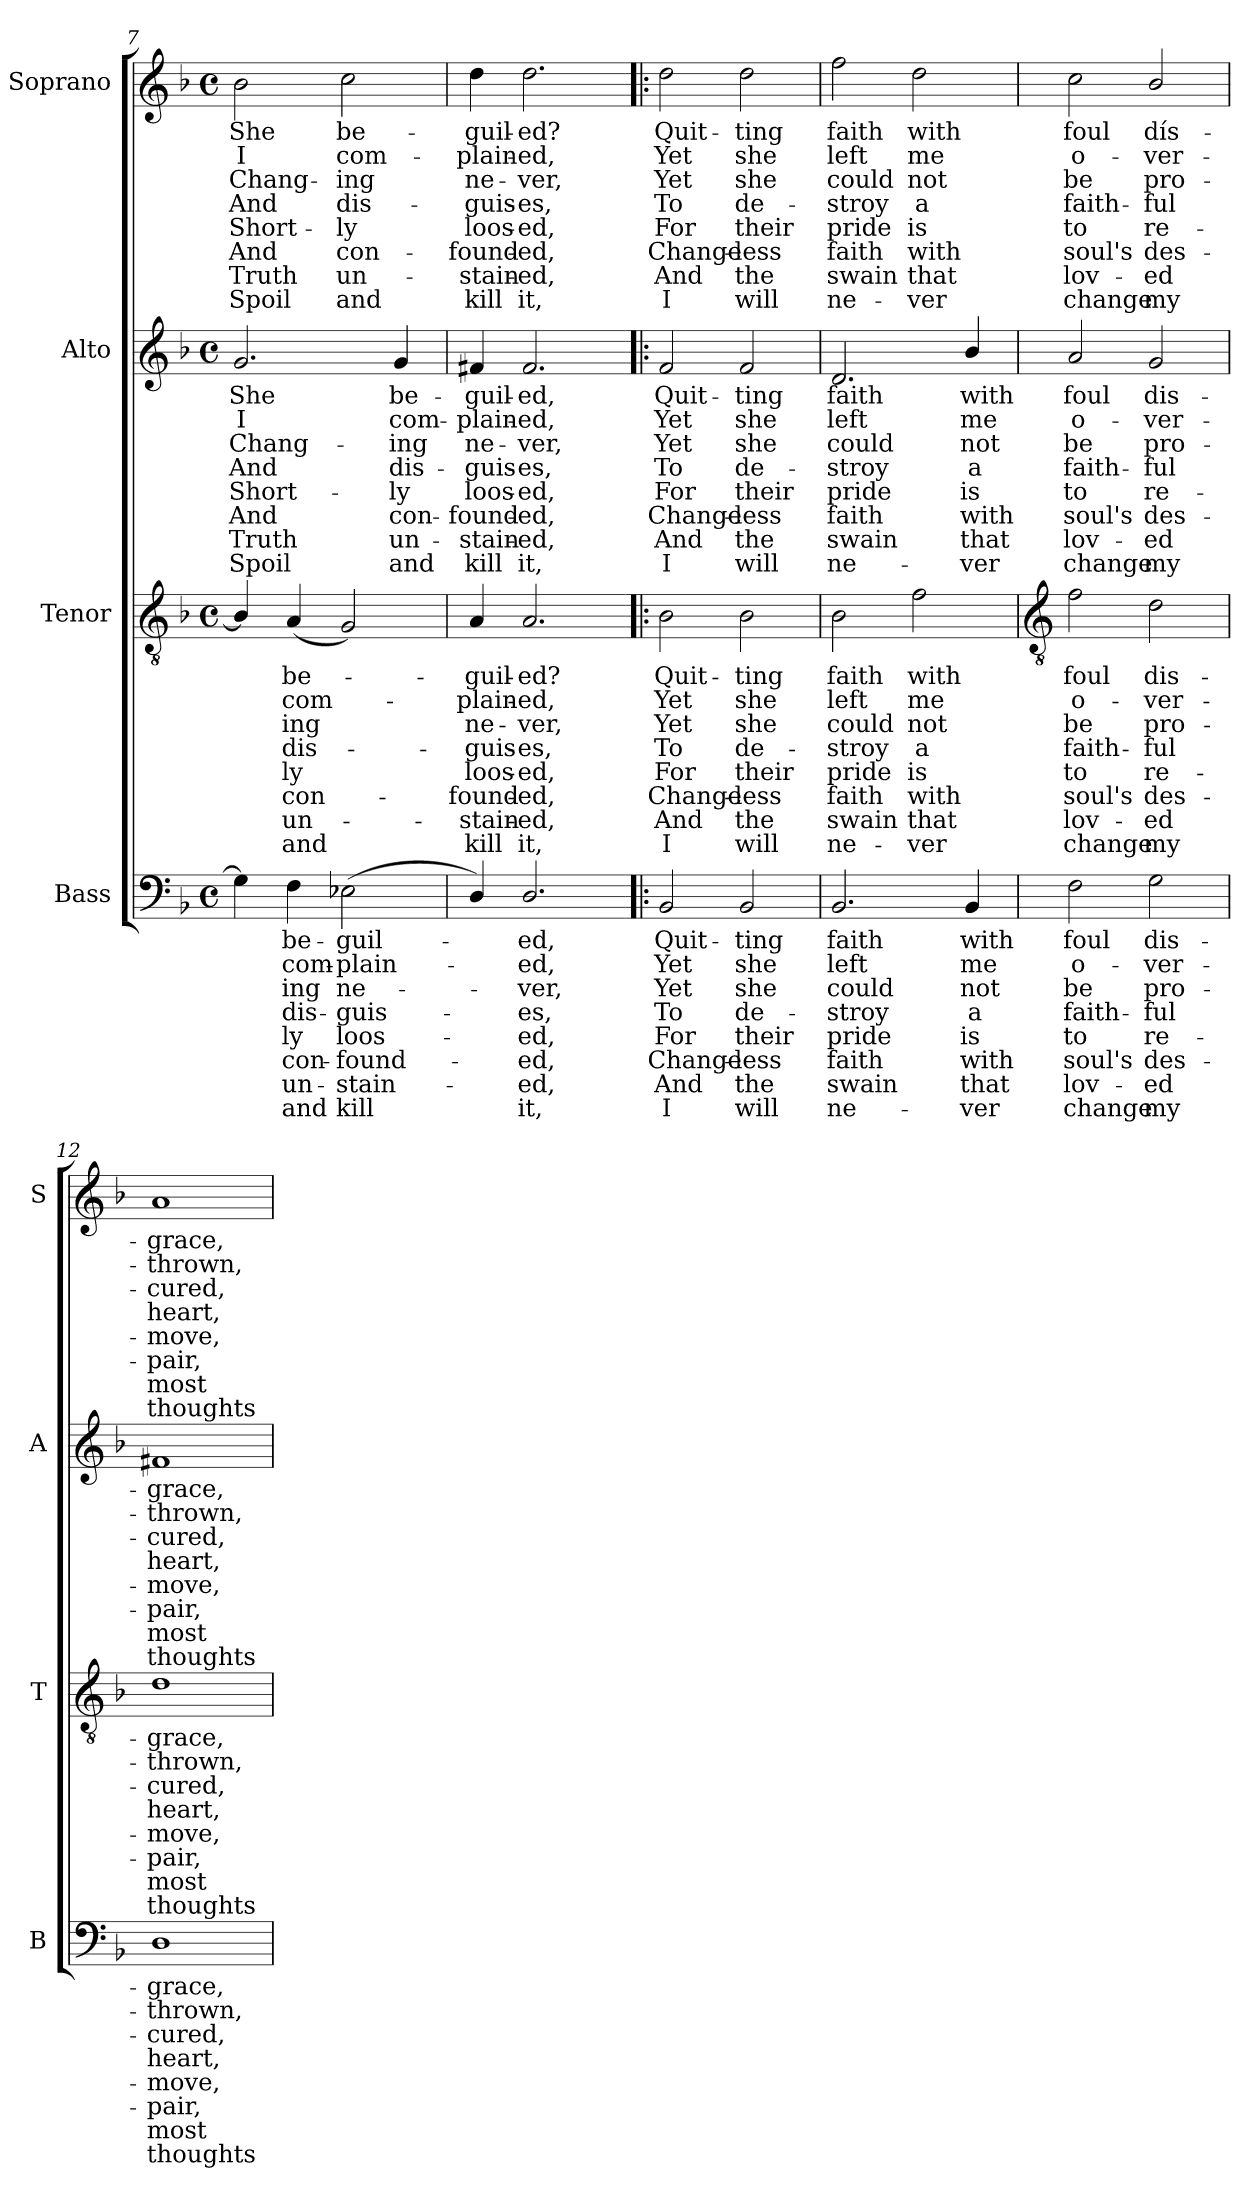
**kern	**text	**text	**text	**text	**text	**text	**text	**text	**kern	**text	**text	**text	**text	**text	**text	**text	**text	**kern	**text	**text	**text	**text	**text	**text	**text	**text	**kern	**text	**text	**text	**text	**text	**text	**text	**text
*part4	*part4	*part4	*part4	*part4	*part4	*part4	*part4	*part4	*part3	*part3	*part3	*part3	*part3	*part3	*part3	*part3	*part3	*part2	*part2	*part2	*part2	*part2	*part2	*part2	*part2	*part2	*part1	*part1	*part1	*part1	*part1	*part1	*part1	*part1	*part1
*staff4	*staff4	*staff4	*staff4	*staff4	*staff4	*staff4	*staff4	*staff4	*staff3	*staff3	*staff3	*staff3	*staff3	*staff3	*staff3	*staff3	*staff3	*staff2	*staff2	*staff2	*staff2	*staff2	*staff2	*staff2	*staff2	*staff2	*staff1	*staff1	*staff1	*staff1	*staff1	*staff1	*staff1	*staff1	*staff1
*I"Bass	*	*	*	*	*	*	*	*	*I"Tenor	*	*	*	*	*	*	*	*	*I"Alto	*	*	*	*	*	*	*	*	*I"Soprano	*	*	*	*	*	*	*	*
*I'B	*	*	*	*	*	*	*	*	*I'T	*	*	*	*	*	*	*	*	*I'A	*	*	*	*	*	*	*	*	*I'S	*	*	*	*	*	*	*	*
*clefF4	*	*	*	*	*	*	*	*	*clefGv2	*	*	*	*	*	*	*	*	*clefG2	*	*	*	*	*	*	*	*	*clefG2	*	*	*	*	*	*	*	*
*k[b-]	*	*	*	*	*	*	*	*	*k[b-]	*	*	*	*	*	*	*	*	*k[b-]	*	*	*	*	*	*	*	*	*k[b-]	*	*	*	*	*	*	*	*
*F:	*	*	*	*	*	*	*	*	*F:	*	*	*	*	*	*	*	*	*F:	*	*	*	*	*	*	*	*	*F:	*	*	*	*	*	*	*	*
*M4/4	*	*	*	*	*	*	*	*	*M4/4	*	*	*	*	*	*	*	*	*M4/4	*	*	*	*	*	*	*	*	*M4/4	*	*	*	*	*	*	*	*
*met(c)	*	*	*	*	*	*	*	*	*met(c)	*	*	*	*	*	*	*	*	*met(c)	*	*	*	*	*	*	*	*	*met(c)	*	*	*	*	*	*	*	*
=7	=7	=7	=7	=7	=7	=7	=7	=7	=7	=7	=7	=7	=7	=7	=7	=7	=7	=7	=7	=7	=7	=7	=7	=7	=7	=7	=7	=7	=7	=7	=7	=7	=7	=7	=7
!	!	!	!	!	!	!	!	!	!	!	!	!	!	!	!	!	!	!	!LO:LY:b	!LO:LY:b	!LO:LY:b	!LO:LY:b	!LO:LY:b	!LO:LY:b	!LO:LY:b	!LO:LY:b	!	!LO:LY:b	!LO:LY:b	!LO:LY:b	!LO:LY:b	!LO:LY:b	!LO:LY:b	!LO:LY:b	!LO:LY:b
4G]	.	.	.	.	.	.	.	.	4B-/]	.	.	.	.	.	.	.	.	2.g	She	I	Chang-	-And	Short-	-And	Truth	Spoil	2b-	She	I	Chang-	-And	Short-	-And	Truth	Spoil
!	!LO:LY:b	!LO:LY:b	!LO:LY:b	!LO:LY:b	!LO:LY:b	!LO:LY:b	!LO:LY:b	!LO:LY:b	!	!LO:LY:b	!LO:LY:b	!LO:LY:b	!LO:LY:b	!LO:LY:b	!LO:LY:b	!LO:LY:b	!LO:LY:b	!	!	!	!	!	!	!	!	!	!	!	!	!	!	!	!	!	!
4F	be-	-com-	-ing	dis-	-ly	con-	-un-	-and	(<4A	be-	-com-	-ing	dis-	-ly	con-	-un-	-and	.	.	.	.	.	.	.	.	.	.	.	.	.	.	.	.	.	.
!	!LO:LY:b	!LO:LY:b	!LO:LY:b	!LO:LY:b	!LO:LY:b	!LO:LY:b	!LO:LY:b	!LO:LY:b	!	!	!	!	!	!	!	!	!	!	!	!	!	!	!	!	!	!	!	!LO:LY:b	!LO:LY:b	!LO:LY:b	!LO:LY:b	!LO:LY:b	!LO:LY:b	!LO:LY:b	!LO:LY:b
(<2E-X	guil-	plain-	ne-	guis-	-loos-	found-	stain-	-kill	2G)	.	.	.	.	.	.	.	.	.	.	.	.	.	.	.	.	.	2cc	be-	-com-	-ing	dis-	-ly	con-	-un-	-and
!	!	!	!	!	!	!	!	!	!	!	!	!	!	!	!	!	!	!	!LO:LY:b	!LO:LY:b	!LO:LY:b	!LO:LY:b	!LO:LY:b	!LO:LY:b	!LO:LY:b	!LO:LY:b	!	!	!	!	!	!	!	!	!
.	.	.	.	.	.	.	.	.	.	.	.	.	.	.	.	.	.	4g	be-	-com-	-ing	dis-	-ly	con-	-un-	-and	.	.	.	.	.	.	.	.	.
=8	=8	=8	=8	=8	=8	=8	=8	=8	=8	=8	=8	=8	=8	=8	=8	=8	=8	=8	=8	=8	=8	=8	=8	=8	=8	=8	=8	=8	=8	=8	=8	=8	=8	=8	=8
!	!	!	!	!	!	!	!	!	!	!LO:LY:b	!LO:LY:b	!LO:LY:b	!LO:LY:b	!LO:LY:b	!LO:LY:b	!LO:LY:b	!LO:LY:b	!	!LO:LY:b	!LO:LY:b	!LO:LY:b	!LO:LY:b	!LO:LY:b	!LO:LY:b	!LO:LY:b	!LO:LY:b	!	!LO:LY:b	!LO:LY:b	!LO:LY:b	!LO:LY:b	!LO:LY:b	!LO:LY:b	!LO:LY:b	!LO:LY:b
4D/)	.	.	.	.	.	.	.	.	4A	guil-	-plain-	-ne-	-guis-	-loos-	-found-	-stain-	-kill	4f#X	guil-	-plain-	-ne-	-guis-	-loos-	-found-	-stain-	-kill	4dd	guil-	-plain-	-ne-	-guis-	-loos-	-found-	-stain-	-kill
!	!LO:LY:b	!LO:LY:b	!LO:LY:b	!LO:LY:b	!LO:LY:b	!LO:LY:b	!LO:LY:b	!LO:LY:b	!	!LO:LY:b	!LO:LY:b	!LO:LY:b	!LO:LY:b	!LO:LY:b	!LO:LY:b	!LO:LY:b	!LO:LY:b	!	!LO:LY:b	!LO:LY:b	!LO:LY:b	!LO:LY:b	!LO:LY:b	!LO:LY:b	!LO:LY:b	!LO:LY:b	!	!LO:LY:b	!LO:LY:b	!LO:LY:b	!LO:LY:b	!LO:LY:b	!LO:LY:b	!LO:LY:b	!LO:LY:b
2.D/	ed,	ed,	ver,	es,	ed,	ed,	ed,	it,	2.A	ed?	ed,	ver,	es,	ed,	ed,	ed,	it,	2.f#	ed,	ed,	ver,	es,	ed,	ed,	ed,	it,	2.dd	ed?	ed,	ver,	es,	ed,	ed,	ed,	it,
=9!|:	=9!|:	=9!|:	=9!|:	=9!|:	=9!|:	=9!|:	=9!|:	=9!|:	=9!|:	=9!|:	=9!|:	=9!|:	=9!|:	=9!|:	=9!|:	=9!|:	=9!|:	=9!|:	=9!|:	=9!|:	=9!|:	=9!|:	=9!|:	=9!|:	=9!|:	=9!|:	=9!|:	=9!|:	=9!|:	=9!|:	=9!|:	=9!|:	=9!|:	=9!|:	=9!|:
!	!LO:LY:b	!LO:LY:b	!LO:LY:b	!LO:LY:b	!LO:LY:b	!LO:LY:b	!LO:LY:b	!LO:LY:b	!	!LO:LY:b	!LO:LY:b	!LO:LY:b	!LO:LY:b	!LO:LY:b	!LO:LY:b	!LO:LY:b	!LO:LY:b	!	!LO:LY:b	!LO:LY:b	!LO:LY:b	!LO:LY:b	!LO:LY:b	!LO:LY:b	!LO:LY:b	!LO:LY:b	!	!LO:LY:b	!LO:LY:b	!LO:LY:b	!LO:LY:b	!LO:LY:b	!LO:LY:b	!LO:LY:b	!LO:LY:b
2BB-	Quit-	-Yet	Yet	To	For	Change-	-And	I	2B-	Quit-	-Yet	Yet	To	For	Change-	-And	I	2f	Quit-	-Yet	Yet	To	For	Change-	-And	I	2dd	Quit-	-Yet	Yet	To	For	Change-	-And	I
!	!LO:LY:b	!LO:LY:b	!LO:LY:b	!LO:LY:b	!LO:LY:b	!LO:LY:b	!LO:LY:b	!LO:LY:b	!	!LO:LY:b	!LO:LY:b	!LO:LY:b	!LO:LY:b	!LO:LY:b	!LO:LY:b	!LO:LY:b	!LO:LY:b	!	!LO:LY:b	!LO:LY:b	!LO:LY:b	!LO:LY:b	!LO:LY:b	!LO:LY:b	!LO:LY:b	!LO:LY:b	!	!LO:LY:b	!LO:LY:b	!LO:LY:b	!LO:LY:b	!LO:LY:b	!LO:LY:b	!LO:LY:b	!LO:LY:b
2BB-	ting	she	she	de-	-their	less	the	will	2B-	ting	she	she	de-	-their	less	the	will	2f	ting	she	she	de-	-their	less	the	will	2dd	ting	she	she	de-	-their	less	the	will
=10	=10	=10	=10	=10	=10	=10	=10	=10	=10	=10	=10	=10	=10	=10	=10	=10	=10	=10	=10	=10	=10	=10	=10	=10	=10	=10	=10	=10	=10	=10	=10	=10	=10	=10	=10
!	!LO:LY:b	!LO:LY:b	!LO:LY:b	!LO:LY:b	!LO:LY:b	!LO:LY:b	!LO:LY:b	!LO:LY:b	!	!LO:LY:b	!LO:LY:b	!LO:LY:b	!LO:LY:b	!LO:LY:b	!LO:LY:b	!LO:LY:b	!LO:LY:b	!	!LO:LY:b	!LO:LY:b	!LO:LY:b	!LO:LY:b	!LO:LY:b	!LO:LY:b	!LO:LY:b	!LO:LY:b	!	!LO:LY:b	!LO:LY:b	!LO:LY:b	!LO:LY:b	!LO:LY:b	!LO:LY:b	!LO:LY:b	!LO:LY:b
2.BB-	faith	left	could	stroy	pride	faith	swain	ne-	2B-	faith	left	could	stroy	pride	faith	swain	ne-	2.d	faith	left	could	stroy	pride	faith	swain	ne-	2ff	faith	left	could	stroy	pride	faith	swain	ne-
!	!	!	!	!	!	!	!	!	!	!LO:LY:b	!LO:LY:b	!LO:LY:b	!LO:LY:b	!LO:LY:b	!LO:LY:b	!LO:LY:b	!LO:LY:b	!	!	!	!	!	!	!	!	!	!	!LO:LY:b	!LO:LY:b	!LO:LY:b	!LO:LY:b	!LO:LY:b	!LO:LY:b	!LO:LY:b	!LO:LY:b
.	.	.	.	.	.	.	.	.	2f	-with	me	not	a	is	with	that	ver	.	.	.	.	.	.	.	.	.	2dd	-with	me	not	a	is	with	that	ver
!	!LO:LY:b	!LO:LY:b	!LO:LY:b	!LO:LY:b	!LO:LY:b	!LO:LY:b	!LO:LY:b	!LO:LY:b	!	!	!	!	!	!	!	!	!	!	!LO:LY:b	!LO:LY:b	!LO:LY:b	!LO:LY:b	!LO:LY:b	!LO:LY:b	!LO:LY:b	!LO:LY:b	!	!	!	!	!	!	!	!	!
4BB-	-with	me	not	a	is	with	that	ver	.	.	.	.	.	.	.	.	.	4b-/	-with	me	not	a	is	with	that	ver	.	.	.	.	.	.	.	.	.
!!LO:LB:g=z
=11	=11	=11	=11	=11	=11	=11	=11	=11	=11	=11	=11	=11	=11	=11	=11	=11	=11	=11	=11	=11	=11	=11	=11	=11	=11	=11	=11	=11	=11	=11	=11	=11	=11	=11	=11
*	*	*	*	*	*	*	*	*	*clefGv2	*	*	*	*	*	*	*	*	*	*	*	*	*	*	*	*	*	*	*	*	*	*	*	*	*	*
!	!LO:LY:b	!LO:LY:b	!LO:LY:b	!LO:LY:b	!LO:LY:b	!LO:LY:b	!LO:LY:b	!LO:LY:b	!	!LO:LY:b	!LO:LY:b	!LO:LY:b	!LO:LY:b	!LO:LY:b	!LO:LY:b	!LO:LY:b	!LO:LY:b	!	!LO:LY:b	!LO:LY:b	!LO:LY:b	!LO:LY:b	!LO:LY:b	!LO:LY:b	!LO:LY:b	!LO:LY:b	!	!LO:LY:b	!LO:LY:b	!LO:LY:b	!LO:LY:b	!LO:LY:b	!LO:LY:b	!LO:LY:b	!LO:LY:b
2F	foul	o-	-be	faith-	-to	soul's	lov-	-change	2f	foul	o-	-be	faith-	-to	soul's	lov-	-change	2a	foul	o-	-be	faith-	-to	soul's	lov-	-change	2cc	foul	o-	-be	faith-	-to	soul's	lov-	-change
!	!LO:LY:b	!LO:LY:b	!LO:LY:b	!LO:LY:b	!LO:LY:b	!LO:LY:b	!LO:LY:b	!LO:LY:b	!	!LO:LY:b	!LO:LY:b	!LO:LY:b	!LO:LY:b	!LO:LY:b	!LO:LY:b	!LO:LY:b	!LO:LY:b	!	!LO:LY:b	!LO:LY:b	!LO:LY:b	!LO:LY:b	!LO:LY:b	!LO:LY:b	!LO:LY:b	!LO:LY:b	!	!LO:LY:b	!LO:LY:b	!LO:LY:b	!LO:LY:b	!LO:LY:b	!LO:LY:b	!LO:LY:b	!LO:LY:b
2G	dis-	-ver-	-pro-	-ful	re-	-des-	-ed	my	2d	dis-	-ver-	-pro-	-ful	re-	-des-	-ed	my	2g	dis-	-ver-	-pro-	-ful	re-	-des-	-ed	my	2b-/	dís-	-ver-	-pro-	-ful	re-	-des-	-ed	my
=12	=12	=12	=12	=12	=12	=12	=12	=12	=12	=12	=12	=12	=12	=12	=12	=12	=12	=12	=12	=12	=12	=12	=12	=12	=12	=12	=12	=12	=12	=12	=12	=12	=12	=12	=12
!	!LO:LY:b	!LO:LY:b	!LO:LY:b	!LO:LY:b	!LO:LY:b	!LO:LY:b	!LO:LY:b	!LO:LY:b	!	!LO:LY:b	!LO:LY:b	!LO:LY:b	!LO:LY:b	!LO:LY:b	!LO:LY:b	!LO:LY:b	!LO:LY:b	!	!LO:LY:b	!LO:LY:b	!LO:LY:b	!LO:LY:b	!LO:LY:b	!LO:LY:b	!LO:LY:b	!LO:LY:b	!	!LO:LY:b	!LO:LY:b	!LO:LY:b	!LO:LY:b	!LO:LY:b	!LO:LY:b	!LO:LY:b	!LO:LY:b
1D	grace,	thrown,	cured,	heart,	move,	pair,	most	thoughts	1d	grace,	thrown,	cured,	heart,	move,	pair,	most	thoughts	1f#X	grace,	thrown,	cured,	heart,	move,	pair,	most	thoughts	1a	grace,	thrown,	cured,	heart,	move,	pair,	most	thoughts
=	=	=	=	=	=	=	=	=	=	=	=	=	=	=	=	=	=	=	=	=	=	=	=	=	=	=	=	=	=	=	=	=	=	=	=
*-	*-	*-	*-	*-	*-	*-	*-	*-	*-	*-	*-	*-	*-	*-	*-	*-	*-	*-	*-	*-	*-	*-	*-	*-	*-	*-	*-	*-	*-	*-	*-	*-	*-	*-	*-
